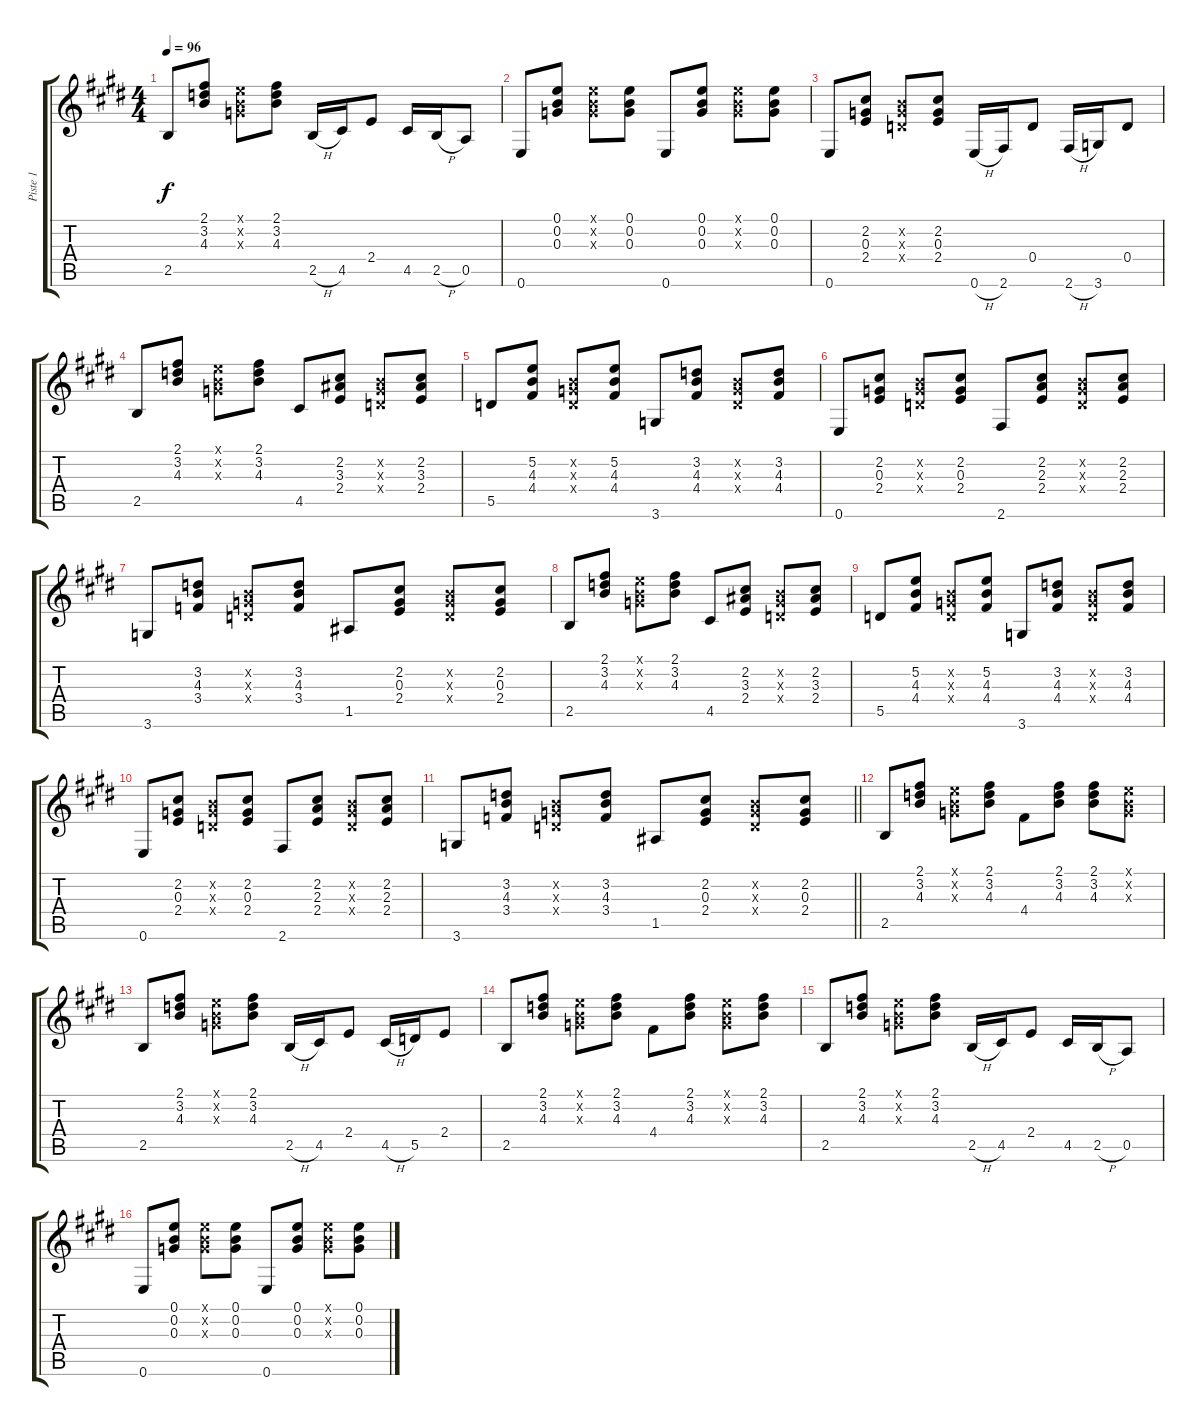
\track ("Piste 1" "Piste 1") {instrument acousticguitarnylon}
\staff {score tabs}
\tuning (E4 B3 G3 D3 A2 E2) {hide}
\ts (4 4)
\tempo 96
\clef g2
\ks e
2.5.8{dy f} (2.1 3.2 4.3).8 (0.1{x} 0.2{x} 0.3{x}).8 (2.1 3.2 4.3).8 2.5{h}.16 4.5.16 2.4.8 4.5.16 2.5{h}.16 0.5.8 |
0.6.8 (0.1 0.2 0.3).8 (0.1{x} 0.2{x} 0.3{x}).8 (0.1 0.2 0.3).8 0.6.8 (0.1 0.2 0.3).8 (0.1{x} 0.2{x} 0.3{x}).8 (0.1 0.2 0.3).8 |
0.6.8 (2.2 0.3 2.4).8 (0.2{x} 0.3{x} 0.4{x}).8 (2.2 0.3 2.4).8 0.6{h}.16 2.6.16 0.4.8 2.6{h}.16 3.6.16 0.4.8 |
2.5.8 (2.1 3.2 4.3).8 (0.1{x} 0.2{x} 0.3{x}).8 (2.1 3.2 4.3).8 4.5.8 (2.2 3.3 2.4).8 (0.2{x} 0.3{x} 0.4{x}).8 (2.2 3.3 2.4).8 |
5.5.8 (5.2 4.3 4.4).8 (0.2{x} 0.3{x} 0.4{x}).8 (5.2 4.3 4.4).8 3.6.8 (3.2 4.3 4.4).8 (0.2{x} 0.3{x} 0.4{x}).8 (3.2 4.3 4.4).8 |
0.6.8 (2.2 0.3 2.4).8 (0.2{x} 0.3{x} 0.4{x}).8 (2.2 0.3 2.4).8 2.6.8 (2.2 2.3 2.4).8 (0.2{x} 0.3{x} 0.4{x}).8 (2.2 2.3 2.4).8 |
3.6.8 (3.2 4.3 3.4).8 (0.2{x} 0.3{x} 0.4{x}).8 (3.2 4.3 3.4).8 1.5.8 (2.2 0.3 2.4).8 (0.2{x} 0.3{x} 0.4{x}).8 (2.2 0.3 2.4).8 |
2.5.8 (2.1 3.2 4.3).8 (0.1{x} 0.2{x} 0.3{x}).8 (2.1 3.2 4.3).8 4.5.8 (2.2 3.3 2.4).8 (0.2{x} 0.3{x} 0.4{x}).8 (2.2 3.3 2.4).8 |
5.5.8 (5.2 4.3 4.4).8 (0.2{x} 0.3{x} 0.4{x}).8 (5.2 4.3 4.4).8 3.6.8 (3.2 4.3 4.4).8 (0.2{x} 0.3{x} 0.4{x}).8 (3.2 4.3 4.4).8 |
0.6.8 (2.2 0.3 2.4).8 (0.2{x} 0.3{x} 0.4{x}).8 (2.2 0.3 2.4).8 2.6.8 (2.2 2.3 2.4).8 (0.2{x} 0.3{x} 0.4{x}).8 (2.2 2.3 2.4).8 |
\barLineRight lightlight
3.6.8 (3.2 4.3 3.4).8 (0.2{x} 0.3{x} 0.4{x}).8 (3.2 4.3 3.4).8 1.5.8 (2.2 0.3 2.4).8 (0.2{x} 0.3{x} 0.4{x}).8 (2.2 0.3 2.4).8 |
2.5.8 (2.1 3.2 4.3).8 (0.1{x} 0.2{x} 0.3{x}).8 (2.1 3.2 4.3).8 4.4.8 (2.1 3.2 4.3).8 (2.1 3.2 4.3).8 (0.1{x} 0.2{x} 0.3{x}).8 |
2.5.8 (2.1 3.2 4.3).8 (0.1{x} 0.2{x} 0.3{x}).8 (2.1 3.2 4.3).8 2.5{h}.16 4.5.16 2.4.8 4.5{h}.16 5.5.16 2.4.8 |
2.5.8 (2.1 3.2 4.3).8 (0.1{x} 0.2{x} 0.3{x}).8 (2.1 3.2 4.3).8 4.4.8 (2.1 3.2 4.3).8 (0.1{x} 0.2{x} 0.3{x}).8 (2.1 3.2 4.3).8 |
2.5.8 (2.1 3.2 4.3).8 (0.1{x} 0.2{x} 0.3{x}).8 (2.1 3.2 4.3).8 2.5{h}.16 4.5.16 2.4.8 4.5.16 2.5{h}.16 0.5.8 |
0.6.8 (0.1 0.2 0.3).8 (0.1{x} 0.2{x} 0.3{x}).8 (0.1 0.2 0.3).8 0.6.8 (0.1 0.2 0.3).8 (0.1{x} 0.2{x} 0.3{x}).8 (0.1 0.2 0.3).8
